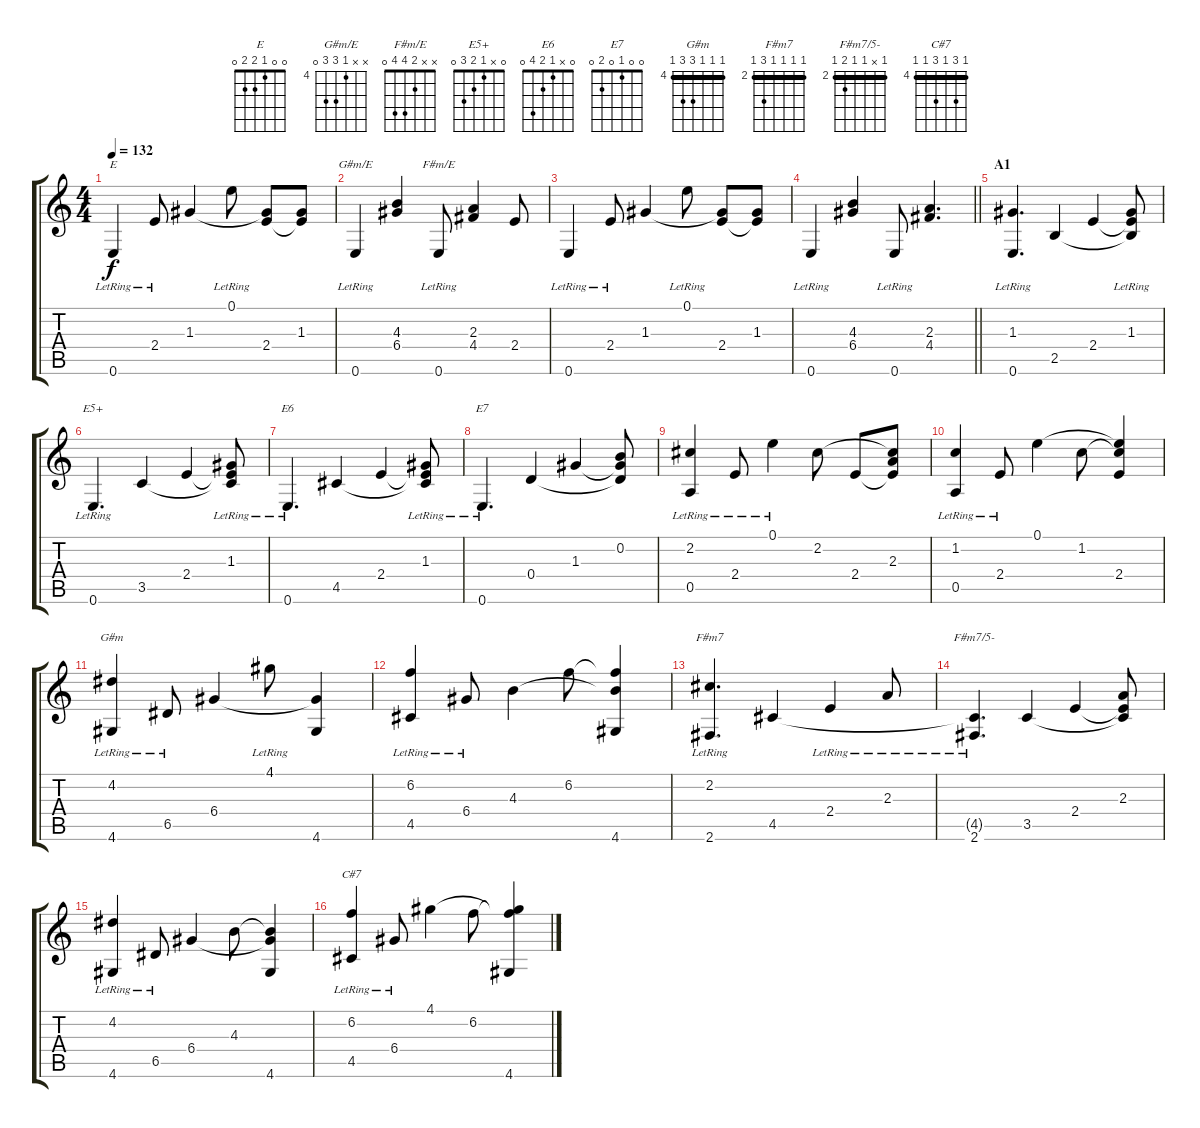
\track "" {instrument acousticguitarnylon}
\staff {score tabs}
\tuning (E4 B3 G3 D3 A2 E2) {hide}
\chord ("E" 0 0 1 2 2 0)
\chord ("G#m/E" x x 4 6 6 0) {firstfret 4}
\chord ("F#m/E" x x 2 4 4 0)
\chord ("E5+" 0 x 1 2 3 0)
\chord ("E6" 0 x 1 2 4 0)
\chord ("E7" 0 0 1 0 2 0)
\chord ("G#m" 4 4 4 6 6 4) {firstfret 4 barre 4}
\chord ("F#m7" 2 2 2 2 4 2) {firstfret 2 barre 2}
\chord ("F#m7/5-" 2 x 2 2 3 2) {firstfret 2 barre 2}
\chord ("C#7" 4 6 4 6 4 4) {firstfret 4 barre 4}
\ts (4 4)
\section ("" "")
\tempo 132
\clef g2
\ks c
0.6{lr}.4{ch "E" dy f instrument acousticguitarnylon} 2.4{lr}.8 1.3.4 0.1{lr}.8 (1.3{t} 2.4).8 (1.3 2.4{t}).8 |
0.6{lr}.4{ch "G#m/E"} (4.3 6.4).4 0.6{lr}.8{ch "F#m/E"} (2.3 4.4).4 2.4.8 |
0.6{lr}.4 2.4{lr}.8 1.3.4 0.1{lr}.8 (1.3{t} 2.4).8 (1.3 2.4{t}).8 |
\barLineRight lightlight
0.6{lr}.4 (4.3 6.4).4 0.6{lr}.8 (2.3 4.4).4{d} |
\section ("" "A1")
(1.3{lr} 0.6{lr}).4{d} 2.5.4 2.4.4 (1.3{lr} 2.4{t} 2.5{t}).8 |
0.6{lr}.4{d ch "E5+"} 3.5.4 2.4.4 (1.3{lr} 2.4{t} 3.5{t}).8 |
0.6{lr}.4{d ch "E6"} 4.5.4 2.4.4 (1.3{lr} 2.4{t} 4.5{t}).8 |
0.6{lr}.4{d ch "E7"} 0.4.4 1.3.4 (0.2 1.3{t} 0.4{t}).8 |
(2.2{lr} 0.5{lr}).4 2.4{lr}.8 0.1{lr}.4 2.2.8 2.4.8 (2.2{t} 2.3 2.4{t}).8 |
(1.2{lr} 0.5{lr}).4 2.4{lr}.8 0.1.4 1.2.8 (0.1{t} 1.2{t} 2.4).4 |
(4.2{lr} 4.6{lr}).4{ch "G#m"} 6.5{lr}.8 6.4.4 4.1{lr}.8 (6.4{t} 4.6).4 |
(6.2{lr} 4.5{lr}).4 6.4{lr}.8 4.3.4 6.2.8 (6.2{t} 4.3{t} 4.6).4 |
(2.2{lr} 2.6{lr}).4{d ch "F#m7"} 4.5.4 2.4{lr}.4 2.3{lr}.8 |
(4.5{t} 2.6{lr}).4{d ch "F#m7/5-"} 3.5.4 2.4.4 (2.3 2.4{t} 3.5{t}).8 |
(4.2{lr} 4.6{lr}).4 6.5{lr}.8 6.4.4 4.3.8 (4.3{t} 6.4{t} 4.6).4 |
(6.2{lr} 4.5{lr}).4{ch "C#7"} 6.4{lr}.8 4.1.4 6.2.8 (4.1{t} 6.2{t} 4.6).4
